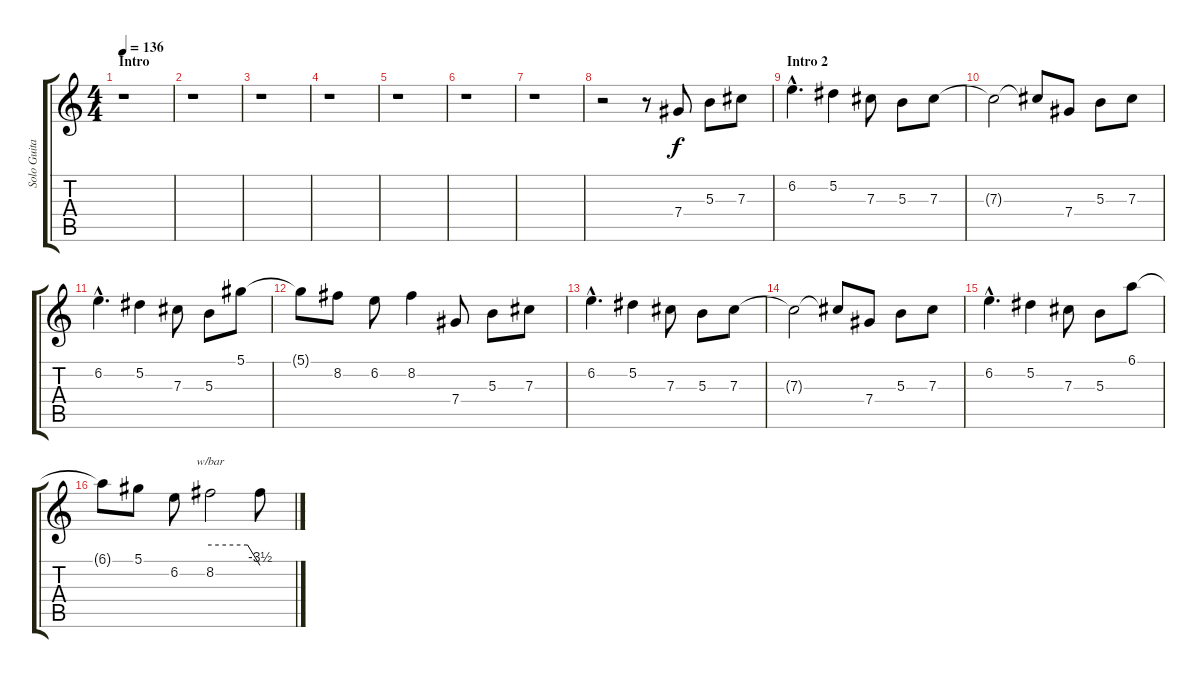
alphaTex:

\track ("Solo Guitar" "Solo Guita") {instrument distortionguitar}
\staff {score tabs}
\tuning (Eb4 Bb3 Gb3 Db3 Ab2 Eb2) {hide}
\ts (4 4)
\section ("" "Intro")
\tempo 136
\clef g2
\ks c
r.1{dy f instrument distortionguitar} |
r.1 |
r.1 |
r.1 |
r.1 |
r.1 |
r.1 |
r.2 r.8 7.4.8 5.3.8 7.3.8 |
\section ("" "Intro 2")
6.2{hac}.4{d} 5.2.4 7.3.8 5.3.8 7.3.8 |
7.3{t}.2 7.3{t}.8 7.4.8 5.3.8 7.3.8 |
6.2{hac}.4{d} 5.2.4 7.3.8 5.3.8 5.1.8 |
5.1{t}.8 8.2.8 6.2.8 8.2.4 7.4.8 5.3.8 7.3.8 |
6.2{hac}.4{d} 5.2.4 7.3.8 5.3.8 7.3.8 |
7.3{t}.2 7.3{t}.8 7.4.8 5.3.8 7.3.8 |
6.2{hac}.4{d} 5.2.4 7.3.8 5.3.8 6.1.8 |
6.1{t}.8 5.1.8 6.2.8 8.2.2{tbe (custom default 0 0 45 0 60 -14)} 8.2{t}.8
